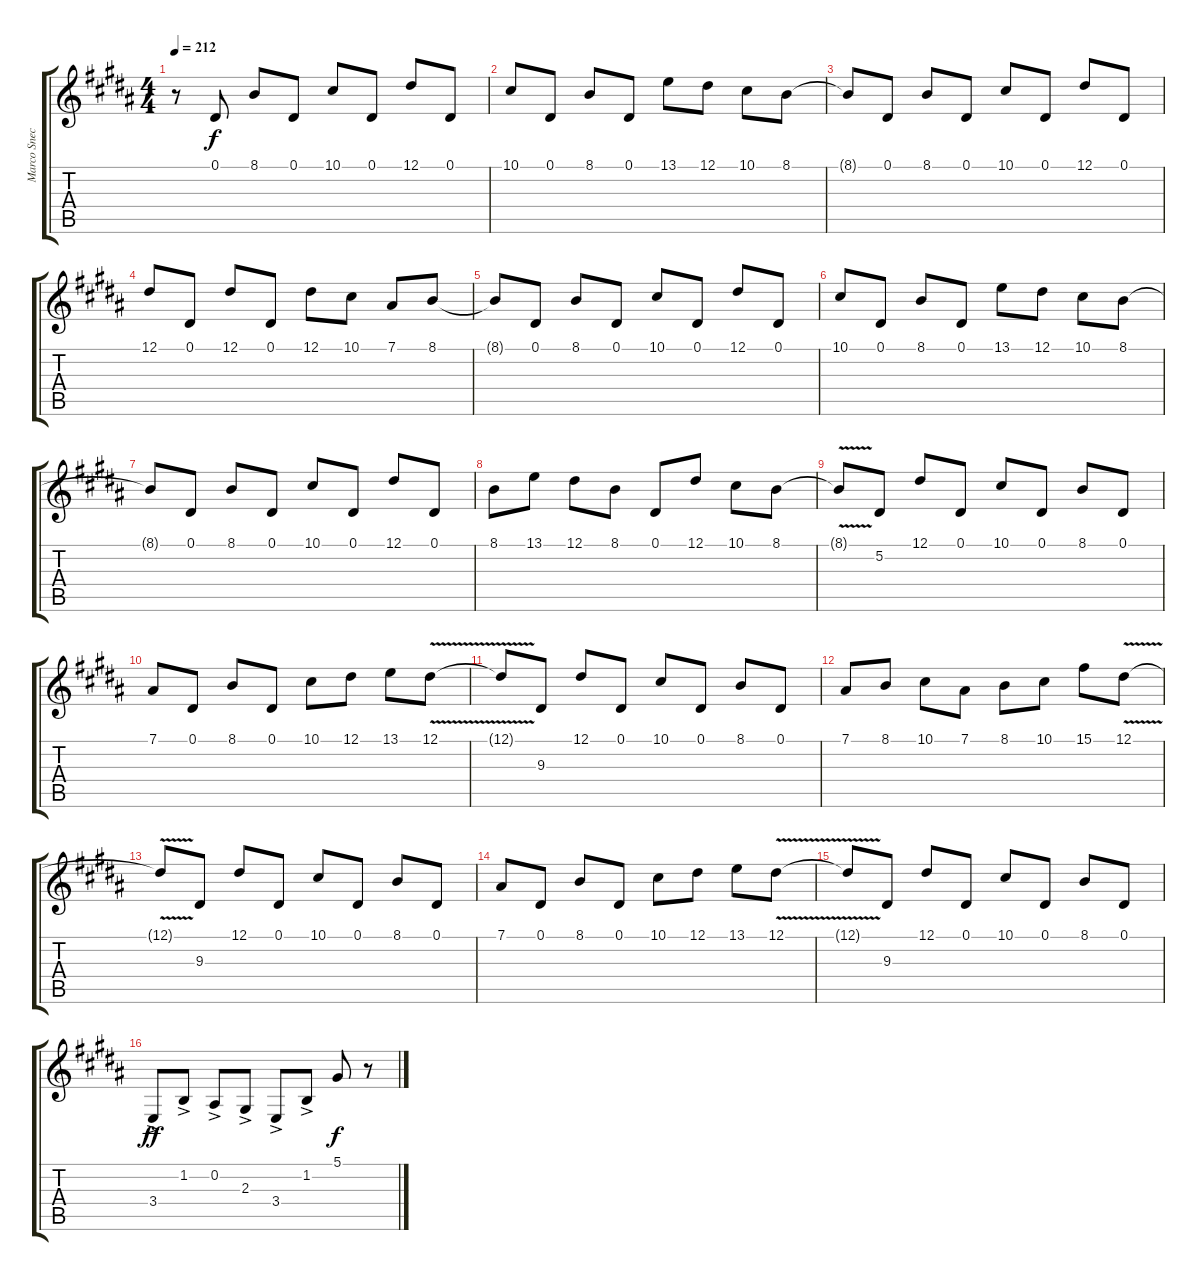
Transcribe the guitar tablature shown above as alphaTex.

\track ("Marco Sneck" "Marco Snec") {instrument lead1square}
\staff {score tabs}
\tuning (Eb4 Bb3 Gb3 Db3 Ab2 Eb2) {hide}
\ts (4 4)
\tempo 212
\clef g2
\ks g#minor
r.8{dy ff} 0.1.8{dy f} 8.1.8 0.1.8 10.1.8 0.1.8 12.1.8 0.1.8 |
\ks b
10.1.8 0.1.8 8.1.8 0.1.8 13.1.8 12.1.8 10.1.8 8.1.8 |
\ks g#minor
8.1{t}.8 0.1.8 8.1.8 0.1.8 10.1.8 0.1.8 12.1.8 0.1.8 |
\ks b
12.1.8 0.1.8 12.1.8 0.1.8 12.1.8 10.1.8 7.1.8 8.1.8 |
\ks g#minor
8.1{t}.8 0.1.8 8.1.8 0.1.8 10.1.8 0.1.8 12.1.8 0.1.8 |
\ks b
10.1.8 0.1.8 8.1.8 0.1.8 13.1.8 12.1.8 10.1.8 8.1.8 |
\ks g#minor
8.1{t}.8 0.1.8 8.1.8 0.1.8 10.1.8 0.1.8 12.1.8 0.1.8 |
\ks b
8.1.8 13.1.8 12.1.8 8.1.8 0.1.8 12.1.8 10.1.8 8.1.8 |
\ks g#minor
8.1{v t}.8 5.2.8 12.1.8 0.1.8 10.1.8 0.1.8 8.1.8 0.1.8 |
\ks b
7.1.8 0.1.8 8.1.8 0.1.8 10.1.8 12.1.8 13.1.8 12.1{v}.8 |
\ks g#minor
12.1{v t}.8 9.3.8 12.1.8 0.1.8 10.1.8 0.1.8 8.1.8 0.1.8 |
\ks b
7.1.8 8.1.8 10.1.8 7.1.8 8.1.8 10.1.8 15.1.8 12.1{v}.8 |
\ks g#minor
12.1{v t}.8 9.3.8 12.1.8 0.1.8 10.1.8 0.1.8 8.1.8 0.1.8 |
\ks b
7.1.8 0.1.8 8.1.8 0.1.8 10.1.8 12.1.8 13.1.8 12.1{v}.8 |
\ks g#minor
12.1{v t}.8 9.3.8 12.1.8 0.1.8 10.1.8 0.1.8 8.1.8 0.1.8 |
\ks b
3.4{ac}.8{dy ff} 1.2{ac}.8 0.2{ac}.8 2.3{ac}.8 3.4{ac}.8 1.2{ac}.8 5.1.8{dy f} r.8
